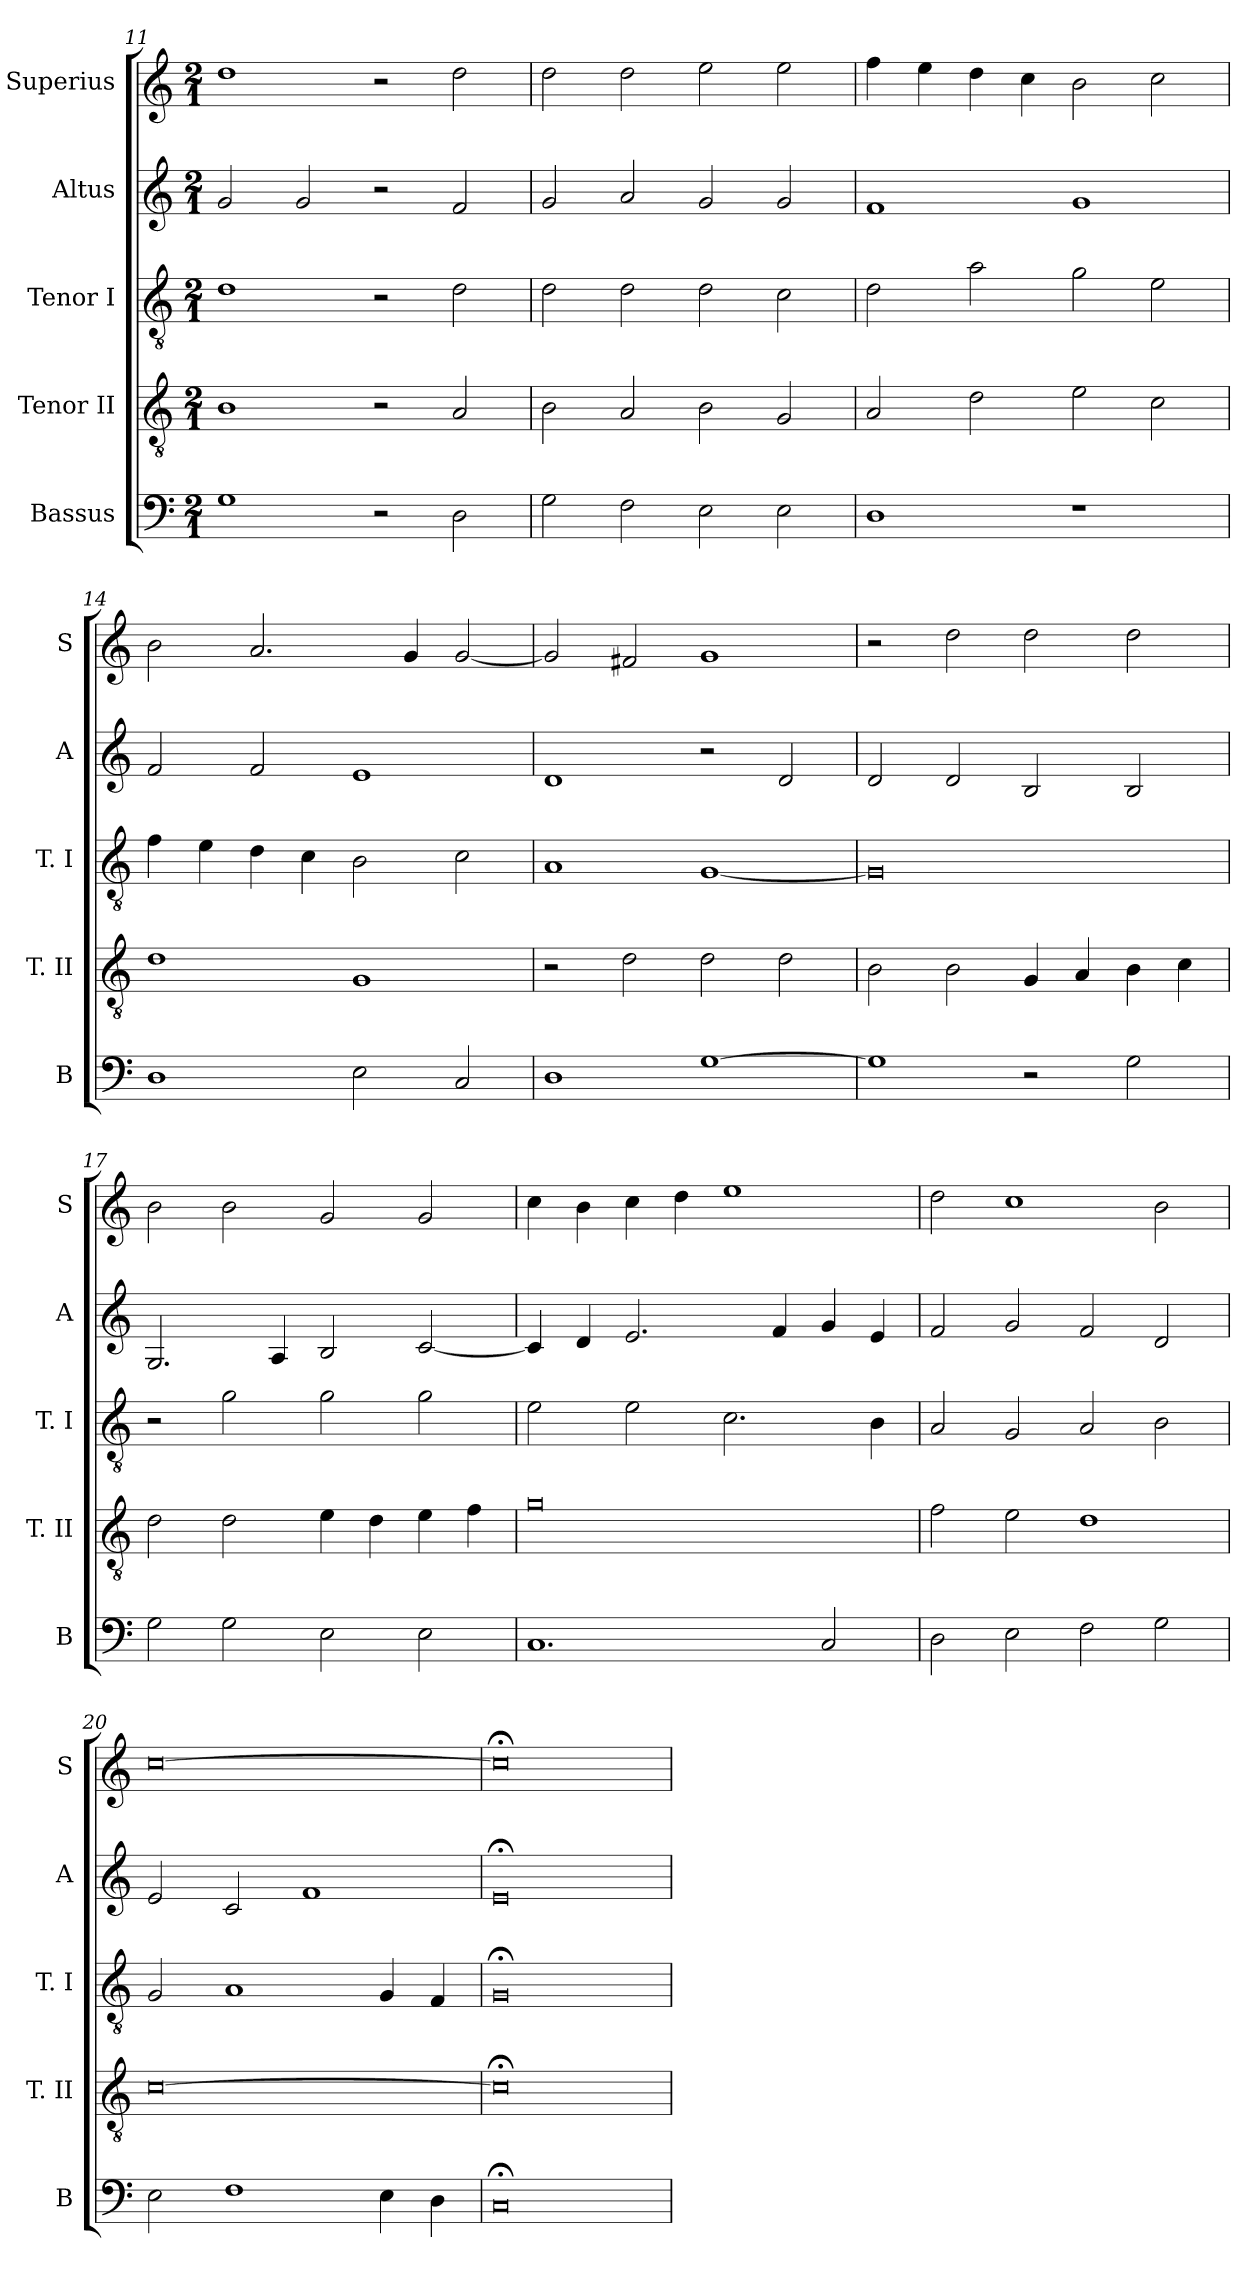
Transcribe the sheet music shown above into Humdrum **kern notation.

**kern	**kern	**kern	**kern	**kern
*part5	*part4	*part3	*part2	*part1
*staff5	*staff4	*staff3	*staff2	*staff1
*I"Bassus	*I"Tenor II	*I"Tenor I	*I"Altus	*I"Superius
*I'B	*I'T. II	*I'T. I	*I'A	*I'S
*clefF4	*clefGv2	*clefGv2	*clefG2	*clefG2
*k[]	*k[]	*k[]	*k[]	*k[]
*C:	*C:	*C:	*C:	*C:
*M2/1	*M2/1	*M2/1	*M2/1	*M2/1
=11	=11	=11	=11	=11
1G	1B	1d	2g	1dd
.	.	.	2g	.
2r	2r	2r	2r	2r
2D	2A	2d	2f	2dd
=12	=12	=12	=12	=12
2G	2B	2d	2g	2dd
2F	2A	2d	2a	2dd
2E	2B	2d	2g	2ee
2E	2G	2c	2g	2ee
=13	=13	=13	=13	=13
1D	2A	2d	1f	4ff
.	.	.	.	4ee
.	2d	2a	.	4dd
.	.	.	.	4cc
1r	2e	2g	1g	2b
.	2c	2e	.	2cc
=14	=14	=14	=14	=14
1D	1d	4f	2f	2b
.	.	4e	.	.
.	.	4d	2f	2.a
.	.	4c	.	.
2E	1G	2B	1e	.
.	.	.	.	4g
2C	.	2c	.	[2g
=15	=15	=15	=15	=15
1D	2r	1A	1d	2g]
.	2d	.	.	2f#X
[1G	2d	[1G	2r	1g
.	2d	.	2d	.
=16	=16	=16	=16	=16
1G]	2B	0G]	2d	2r
.	2B	.	2d	2dd
2r	4G	.	2B	2dd
.	4A	.	.	.
2G	4B	.	2B	2dd
.	4c	.	.	.
=17	=17	=17	=17	=17
2G	2d	2r	2.G	2b
2G	2d	2g	.	2b
.	.	.	4A	.
2E	4e	2g	2B	2g
.	4d	.	.	.
2E	4e	2g	[2c	2g
.	4f	.	.	.
=18	=18	=18	=18	=18
1.C	0g	2e	4c]	4cc
.	.	.	4d	4b
.	.	2e	2.e	4cc
.	.	.	.	4dd
.	.	2.c	.	1ee
.	.	.	4f	.
2C	.	.	4g	.
.	.	4B	4e	.
=19	=19	=19	=19	=19
2D	2f	2A	2f	2dd
2E	2e	2G	2g	1cc
2F	1d	2A	2f	.
2G	.	2B	2d	2b
=20	=20	=20	=20	=20
2E	[0c	2G	2e	[0cc
1F	.	1A	2c	.
.	.	.	1f	.
4E	.	4G	.	.
4D	.	4F	.	.
=21	=21	=21	=21	=21
0C;<	0c;<]	0G;<	0e;<	0cc;<]
=	=	=	=	=
*-	*-	*-	*-	*-
